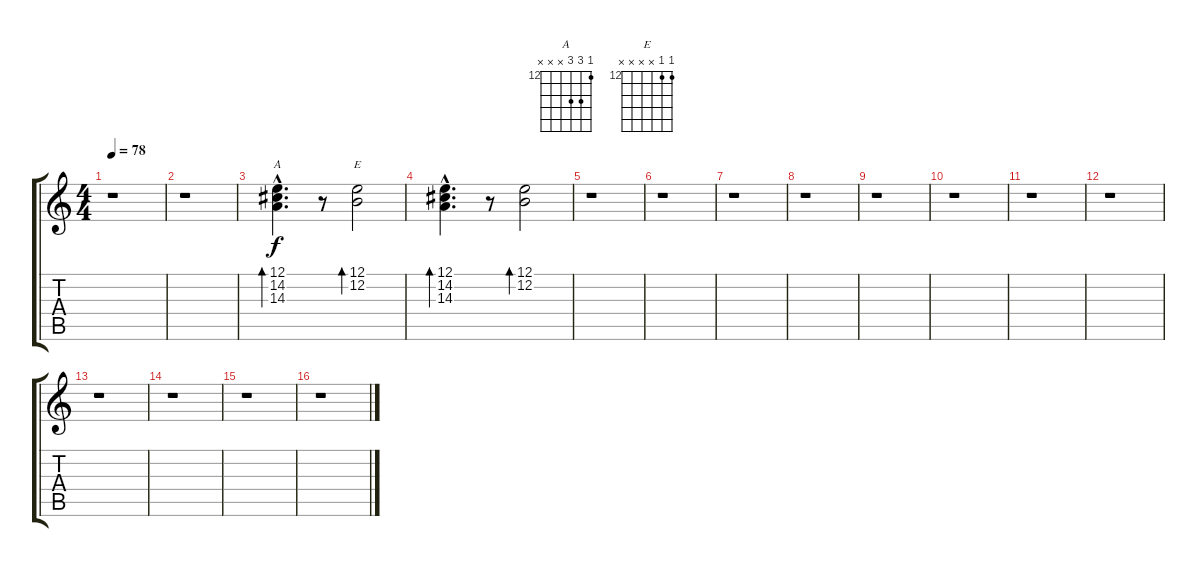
\track "" {instrument acousticgrandpiano}
\staff {score tabs}
\tuning (E4 B3 G3 D3 A2 E2) {hide}
\chord ("A" 12 14 14 x x x) {firstfret 12}
\chord ("E" 12 12 x x x x) {firstfret 12}
\ts (4 4)
\tempo 78
\clef g2
\ks c
r.1{dy f instrument acousticgrandpiano} |
r.1 |
(12.1{hac} 14.2{hac} 14.3{hac}).4{d bd 120 ch "A"} r.8 (12.1 12.2).2{bd 120 ch "E"} |
(12.1{hac} 14.2{hac} 14.3{hac}).4{d bd 120} r.8 (12.1 12.2).2{bd 120} |
r.1 |
r.1 |
r.1 |
r.1 |
r.1 |
r.1 |
r.1 |
r.1 |
r.1 |
r.1 |
r.1 |
r.1
